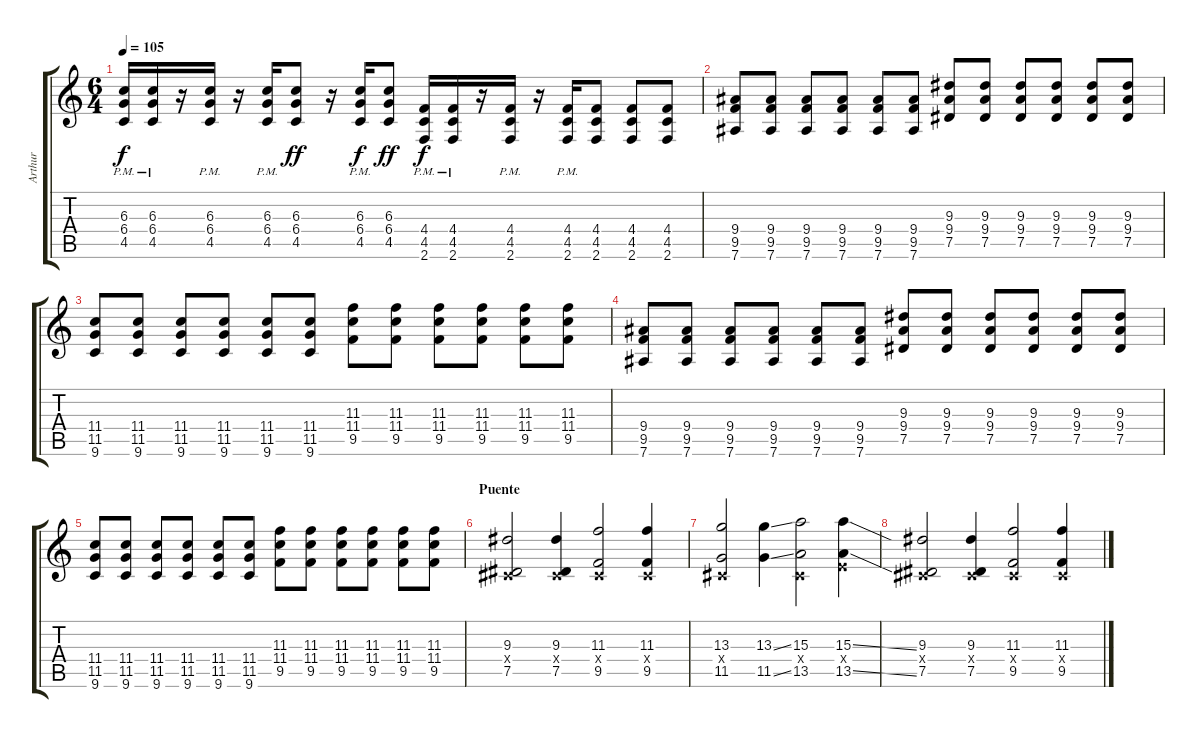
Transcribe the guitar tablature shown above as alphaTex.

\track ("Arthur" "Arthur") {instrument distortionguitar}
\staff {score tabs}
\tuning (Eb4 Bb3 Gb3 Db3 Ab2 Eb2) {hide}
\ts (6 4)
\tempo 105
\clef g2
\ks c
(6.3{pm} 6.4{pm} 4.5{pm}).16{dy f} (6.3{pm} 6.4{pm} 4.5{pm}).16 r.16 (6.3{pm} 6.4 4.5{pm}).16 r.16 (6.3{pm} 6.4{pm} 4.5{pm}).16 (6.3 6.4 4.5).8{dy ff} r.16 (6.3{pm} 6.4{pm} 4.5{pm}).16{dy f} (6.3 6.4 4.5).8{dy ff} (4.4{pm} 4.5{pm} 2.6{pm}).16{dy f} (4.4{pm} 4.5{pm} 2.6{pm}).16 r.16 (4.4{pm} 4.5{pm} 2.6).16 r.16 (4.4{pm} 4.5{pm} 2.6{pm}).16 (4.4 4.5 2.6).8 (4.4 4.5 2.6).8 (4.4 4.5 2.6).8 |
(9.4 9.5 7.6).8 (9.4 9.5 7.6).8 (9.4 9.5 7.6).8 (9.4 9.5 7.6).8 (9.4 9.5 7.6).8 (9.4 9.5 7.6).8 (9.3 9.4 7.5).8 (9.3 9.4 7.5).8 (9.3 9.4 7.5).8 (9.3 9.4 7.5).8 (9.3 9.4 7.5).8 (9.3 9.4 7.5).8 |
(11.4 11.5 9.6).8 (11.4 11.5 9.6).8 (11.4 11.5 9.6).8 (11.4 11.5 9.6).8 (11.4 11.5 9.6).8 (11.4 11.5 9.6).8 (11.3 11.4 9.5).8 (11.3 11.4 9.5).8 (11.3 11.4 9.5).8 (11.3 11.4 9.5).8 (11.3 11.4 9.5).8 (11.3 11.4 9.5).8 |
(9.4 9.5 7.6).8 (9.4 9.5 7.6).8 (9.4 9.5 7.6).8 (9.4 9.5 7.6).8 (9.4 9.5 7.6).8 (9.4 9.5 7.6).8 (9.3 9.4 7.5).8 (9.3 9.4 7.5).8 (9.3 9.4 7.5).8 (9.3 9.4 7.5).8 (9.3 9.4 7.5).8 (9.3 9.4 7.5).8 |
(11.4 11.5 9.6).8 (11.4 11.5 9.6).8 (11.4 11.5 9.6).8 (11.4 11.5 9.6).8 (11.4 11.5 9.6).8 (11.4 11.5 9.6).8 (11.3 11.4 9.5).8 (11.3 11.4 9.5).8 (11.3 11.4 9.5).8 (11.3 11.4 9.5).8 (11.3 11.4 9.5).8 (11.3 11.4 9.5).8 |
\section ("" "Puente")
(9.3 0.4{x} 7.5).2 (9.3 0.4{x} 7.5).4 (11.3 0.4{x} 9.5).2 (11.3 0.4{x} 9.5).4 |
(13.3 0.4{x} 11.5).2 (13.3{ss} 11.5{ss}).4 (15.3 0.4{x} 13.5).2 (15.3{ss} 3.4{x} 13.5{ss}).4 |
(9.3 0.4{x} 7.5).2 (9.3 0.4{x} 7.5).4 (11.3 0.4{x} 9.5).2 (11.3 0.4{x} 9.5).4
